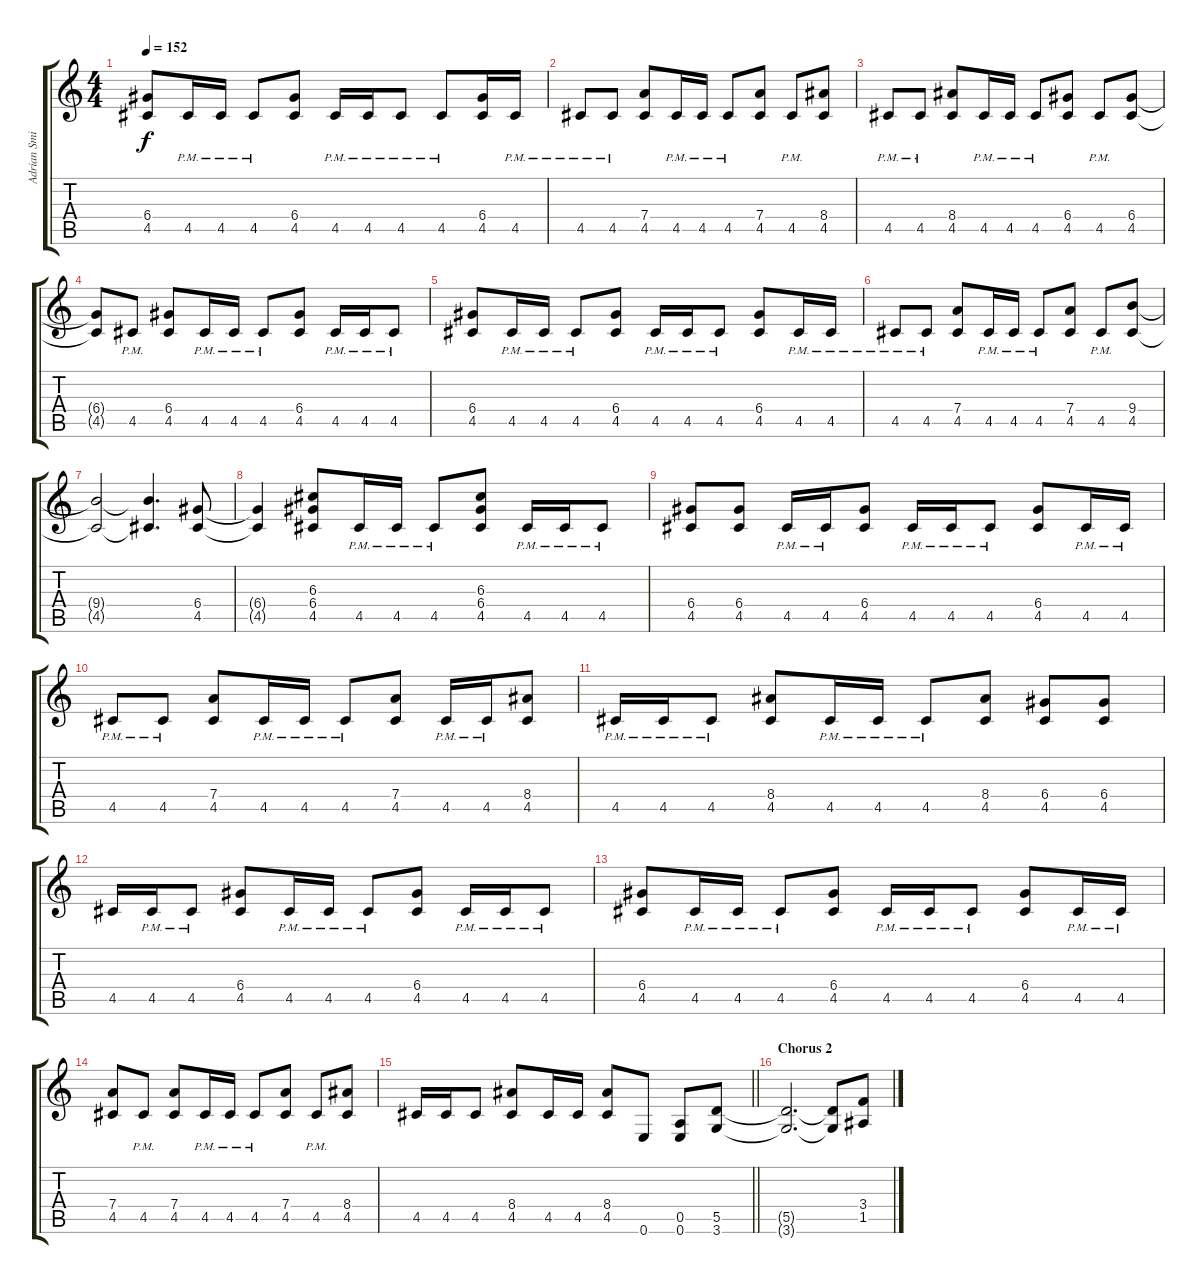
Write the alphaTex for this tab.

\track ("Adrian Smith" "Adrian Smi") {instrument overdrivenguitar}
\staff {score tabs}
\tuning (E4 B3 G3 D3 A2 E2) {hide}
\ts (4 4)
\tempo 152
\clef g2
\ks c
(6.4 4.5).8{dy f} 4.5{pm}.16 4.5{pm}.16 4.5{pm}.8 (6.4 4.5).8 4.5{pm}.16 4.5{pm}.16 4.5{pm}.8 4.5{pm}.8 (6.4 4.5).16 4.5{pm}.16 |
4.5{pm}.8 4.5{pm}.8 (7.4 4.5).8 4.5{pm}.16 4.5{pm}.16 4.5{pm}.8 (7.4 4.5).8 4.5{pm}.8 (8.4 4.5).8 |
4.5{pm}.8 4.5{pm}.8 (8.4 4.5).8 4.5{pm}.16 4.5{pm}.16 4.5{pm}.8 (6.4 4.5).8 4.5{pm}.8 (6.4 4.5).8 |
(6.4{t} 4.5{t}).8 4.5{pm}.8 (6.4 4.5).8 4.5{pm}.16 4.5{pm}.16 4.5{pm}.8 (6.4 4.5).8 4.5{pm}.16 4.5{pm}.16 4.5{pm}.8 |
(6.4 4.5).8 4.5{pm}.16 4.5{pm}.16 4.5{pm}.8 (6.4 4.5).8 4.5{pm}.16 4.5{pm}.16 4.5{pm}.8 (6.4 4.5).8 4.5{pm}.16 4.5{pm}.16 |
4.5{pm}.8 4.5{pm}.8 (7.4 4.5).8 4.5{pm}.16 4.5{pm}.16 4.5{pm}.8 (7.4 4.5).8 4.5{pm}.8 (9.4 4.5).8 |
(9.4{t} 4.5{t}).2 (9.4{t} 4.5{t}).4{d} (6.4 4.5).8 |
(6.4{t} 4.5{t}).4 (6.3 6.4 4.5).8 4.5{pm}.16 4.5{pm}.16 4.5{pm}.8 (6.3 6.4 4.5).8 4.5{pm}.16 4.5{pm}.16 4.5{pm}.8 |
(6.4 4.5).8 (6.4 4.5).8 4.5{pm}.16 4.5{pm}.16 (6.4 4.5).8 4.5{pm}.16 4.5{pm}.16 4.5{pm}.8 (6.4 4.5).8 4.5{pm}.16 4.5{pm}.16 |
4.5{pm}.8 4.5{pm}.8 (7.4 4.5).8 4.5{pm}.16 4.5{pm}.16 4.5{pm}.8 (7.4 4.5).8 4.5{pm}.16 4.5{pm}.16 (8.4 4.5).8 |
4.5{pm}.16 4.5{pm}.16 4.5{pm}.8 (8.4 4.5).8 4.5{pm}.16 4.5{pm}.16 4.5{pm}.8 (8.4 4.5).8 (6.4 4.5).8 (6.4 4.5).8 |
4.5.16 4.5{pm}.16 4.5{pm}.8 (6.4 4.5).8 4.5{pm}.16 4.5{pm}.16 4.5{pm}.8 (6.4 4.5).8 4.5{pm}.16 4.5{pm}.16 4.5{pm}.8 |
(6.4 4.5).8 4.5{pm}.16 4.5{pm}.16 4.5{pm}.8 (6.4 4.5).8 4.5{pm}.16 4.5{pm}.16 4.5{pm}.8 (6.4 4.5).8 4.5{pm}.16 4.5{pm}.16 |
(7.4 4.5).8 4.5{pm}.8 (7.4 4.5).8 4.5{pm}.16 4.5{pm}.16 4.5{pm}.8 (7.4 4.5).8 4.5{pm}.8 (8.4 4.5).8 |
\barLineRight lightlight
4.5.16 4.5.16 4.5.8 (8.4 4.5).8 4.5.16 4.5.16 (8.4 4.5).8 0.6.8 (0.5 0.6).8 (5.5 3.6).8 |
\section ("" "Chorus 2")
(5.5{t} 3.6{t}).2{d} (5.5{t} 3.6{t}).8 (3.4 1.5).8
